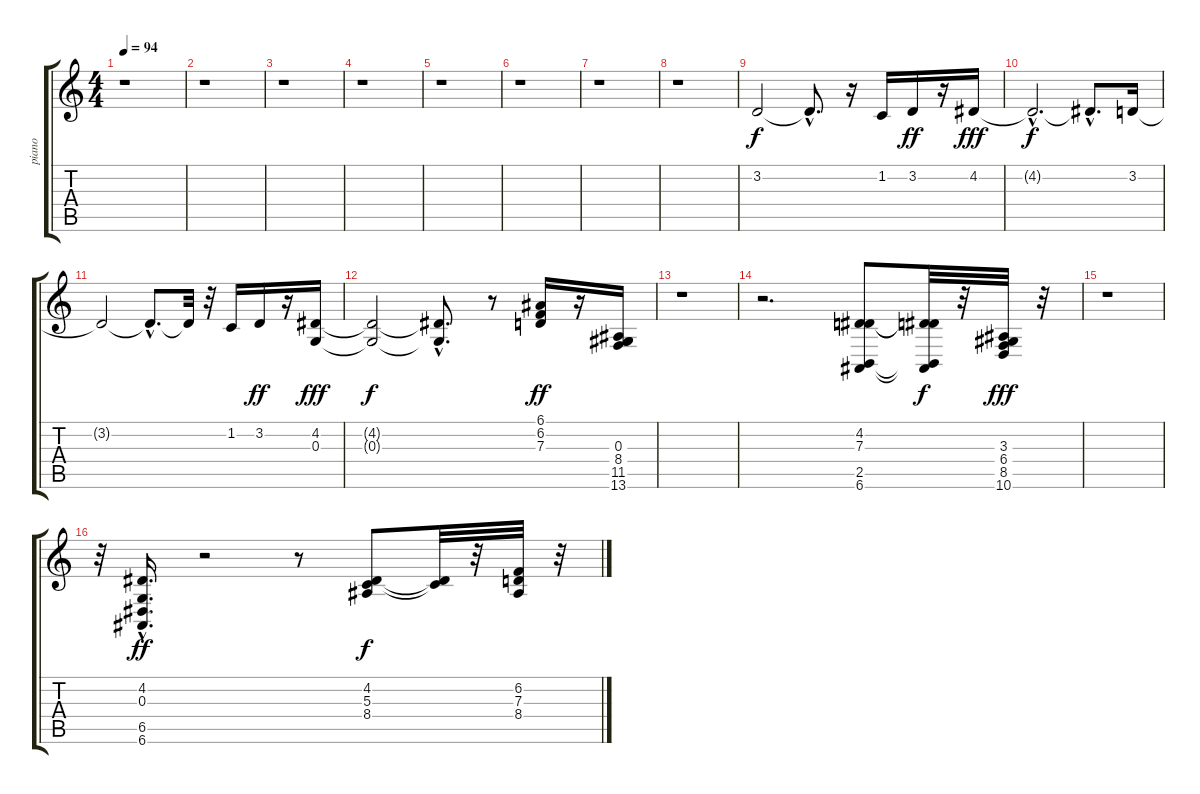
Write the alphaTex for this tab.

\track ("piano" "piano") {instrument acousticgrandpiano}
\staff {score tabs}
\tuning (E4 B3 G3 D3 A2 E2) {hide}
\ts (4 4)
\tempo 94
\clef g2
\ks c
r.1{dy f instrument acousticgrandpiano} |
r.1 |
r.1 |
r.1 |
r.1 |
r.1 |
r.1 |
r.1 |
3.2.2 3.2{hac t}.8{d} r.16 1.2.16 3.2.16{dy ff} r.16 4.2.16{dy fff} |
4.2{hac t}.2{d dy f} 4.2{hac t}.8{d} 3.2.16 |
3.2{t}.2 3.2{hac t}.8{d} 3.2{t}.32 r.32 1.2.16 3.2.16{dy ff} r.16 (4.2 0.3).16{dy fff} |
(4.2{t} 0.3{t}).2{dy f} (4.2{hac t} 0.3{hac t}).8{d} r.8 (6.1 6.2 7.3).16{dy ff} r.16 (0.3 8.4 11.5 13.6).16 |
r.1 |
r.2{d} (4.2 7.3 2.5 6.6).8 (4.2{t} 7.3{t} 2.5{t} 6.6{t}).32{dy f} r.32 (3.3 6.4 8.5 10.6).32{dy fff} r.32 |
r.1 |
r.32 (4.2{hac} 0.3{hac} 6.5{hac} 6.6{hac}).16{d dy ff} r.2 r.8 (4.2 5.3 8.4).8{dy f} (4.2{t} 5.3{t}).32 r.32 (6.2 7.3 8.4).32 r.32
